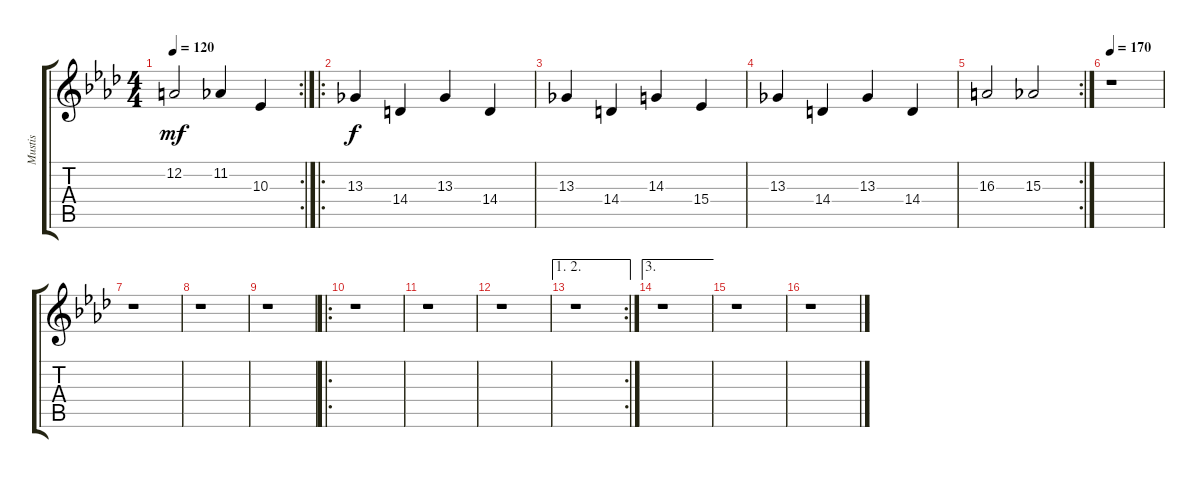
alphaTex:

\track ("Mustis" "Mustis") {instrument stringensemble1}
\staff {score tabs}
\tuning (D4 A3 F3 C3 G2 D2) {hide}
\rc 2
\ts (4 4)
\tempo 120
\clef g2
\ks ab
12.2.2{dy mf} 11.2.4 10.3.4 |
\ro
13.3.4{dy f} 14.4.4 13.3.4 14.4.4 |
13.3.4 14.4.4 14.3.4 15.4.4 |
13.3.4 14.4.4 13.3.4 14.4.4 |
\rc 2
16.3.2 15.3.2 |
\tempo 170
r.1 |
r.1 |
r.1 |
r.1 |
\ro
r.1 |
r.1 |
r.1 |
\ae (1 2)
\rc 2
r.1 |
\ae 3
r.1 |
r.1 |
r.1
